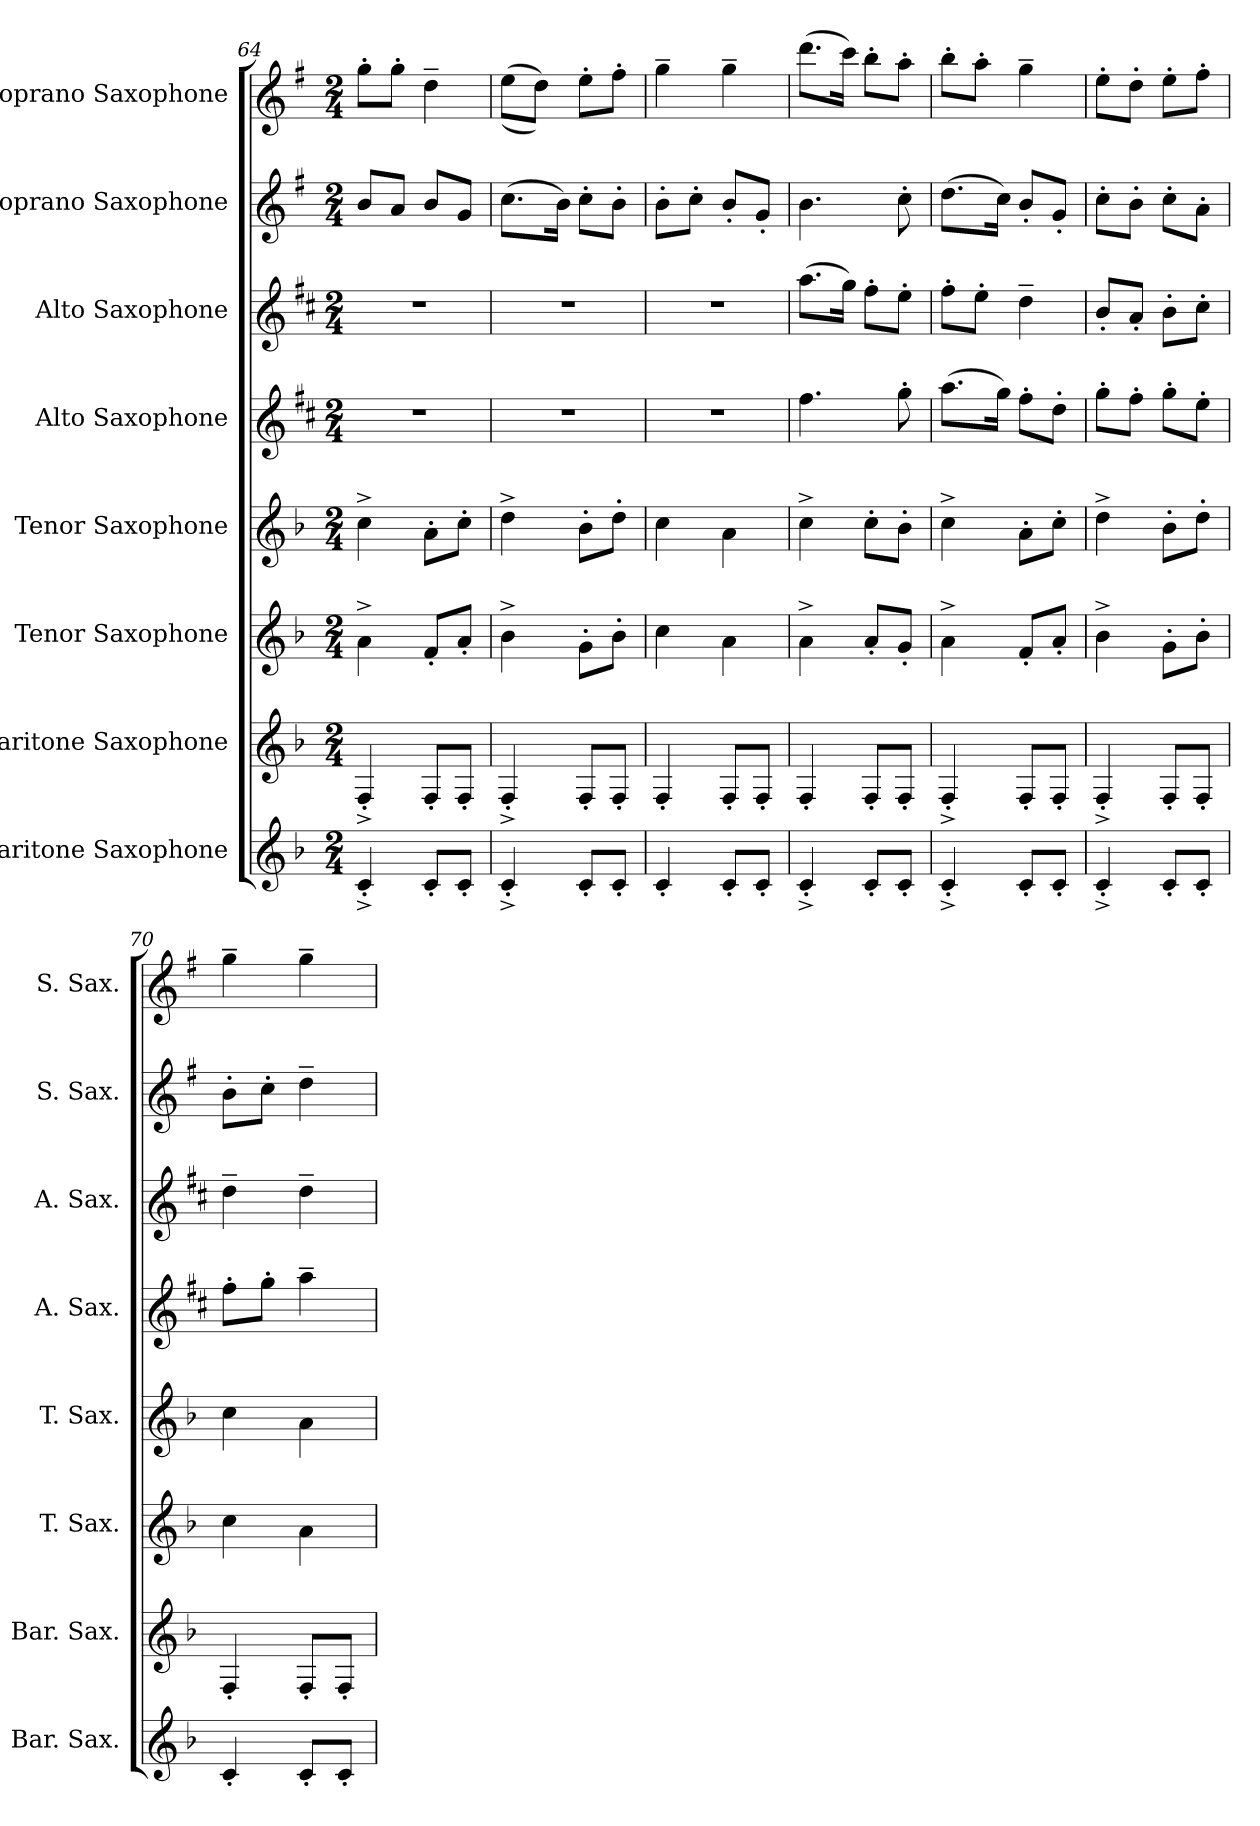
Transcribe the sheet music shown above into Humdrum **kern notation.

**kern	**kern	**kern	**kern	**kern	**kern	**kern	**kern
*part8	*part7	*part6	*part5	*part4	*part3	*part2	*part1
*staff8	*staff7	*staff6	*staff5	*staff4	*staff3	*staff2	*staff1
*I"Baritone Saxophone	*I"Baritone Saxophone	*I"Tenor Saxophone	*I"Tenor Saxophone	*I"Alto Saxophone	*I"Alto Saxophone	*I"Soprano Saxophone	*I"Soprano Saxophone
*I'Bar. Sax.	*I'Bar. Sax.	*I'T. Sax.	*I'T. Sax.	*I'A. Sax.	*I'A. Sax.	*I'S. Sax.	*I'S. Sax.
!!LO:PB:g=z
*clefG2	*clefG2	*clefG2	*clefG2	*clefG2	*clefG2	*clefG2	*clefG2
*ITrd12c21	*ITrd12c21	*ITrd8c14	*ITrd8c14	*ITrd5c9	*ITrd5c9	*ITrd1c2	*ITrd1c2
*k[b-]	*k[b-]	*k[b-]	*k[b-]	*k[b-]	*k[b-]	*k[b-]	*k[b-]
*M2/4	*M2/4	*M2/4	*M2/4	*M2/4	*M2/4	*M2/4	*M2/4
=64	=64	=64	=64	=64	=64	=64	=64
4C'^/	4FF'^/	4A^\	4c^\	2r	2r	8a/L	8ff'\L
.	.	.	.	.	.	8g/J	8ff'\J
8C'/L	8FF'/L	8F'/L	8A'\L	.	.	8a/L	4cc~\
8C'/J	8FF'/J	8A'/J	8c'\J	.	.	8f/J	.
=65	=65	=65	=65	=65	=65	=65	=65
4C'^/	4FF'^/	4B-^\	4d^\	2r	2r	(8.b-\L	((8dd\L
.	.	.	.	.	.	.	8cc\J))
.	.	.	.	.	.	16a\Jk)	.
8C'/L	8FF'/L	8G'\L	8B-'\L	.	.	8b-'\L	8dd'\L
8C'/J	8FF'/J	8B-'\J	8d'\J	.	.	8a'\J	8ee'\J
=66	=66	=66	=66	=66	=66	=66	=66
4C'/	4FF'/	4c\	4c\	2r	2r	8a'\L	4ff~\
.	.	.	.	.	.	8b-'\J	.
8C'/L	8FF'/L	4A\	4A\	.	.	8a'/L	4ff~\
8C'/J	8FF'/J	.	.	.	.	8f'/J	.
=67	=67	=67	=67	=67	=67	=67	=67
4C'^/	4FF'/	4A^\	4c^\	4.a\	(8.cc\L	4.a\	(8.ccc\L
.	.	.	.	.	16b-\Jk)	.	16bb-\Jk)
8C'/L	8FF'/L	8A'/L	8c'\L	.	8a'\L	.	8aa'\L
8C'/J	8FF'/J	8G'/J	8B-'\J	8b-'\	8g'\J	8b-'\	8gg'\J
=68	=68	=68	=68	=68	=68	=68	=68
4C'^/	4FF'^/	4A^\	4c^\	(8.cc\L	8a'\L	(8.cc\L	8aa'\L
.	.	.	.	.	8g'\J	.	8gg'\J
.	.	.	.	16b-\Jk)	.	16b-\Jk)	.
8C'/L	8FF'/L	8F'/L	8A'\L	8a'\L	4f~\	8a'/L	4ff~\
8C'/J	8FF'/J	8A'/J	8c'\J	8f'\J	.	8f'/J	.
=69	=69	=69	=69	=69	=69	=69	=69
4C'^/	4FF'^/	4B-^\	4d^\	8b-'\L	8d'/L	8b-'\L	8dd'\L
.	.	.	.	8a'\J	8c'/J	8a'\J	8cc'\J
8C'/L	8FF'/L	8G'\L	8B-'\L	8b-'\L	8d'\L	8b-'\L	8dd'\L
8C'/J	8FF'/J	8B-'\J	8d'\J	8g'\J	8e'\J	8g'\J	8ee'\J
=70	=70	=70	=70	=70	=70	=70	=70
4C'/	4FF'/	4c\	4c\	8a'\L	4f~\	8a'\L	4ff~\
.	.	.	.	8b-'\J	.	8b-'\J	.
8C'/L	8FF'/L	4A\	4A\	4cc~\	4f~\	4cc~\	4ff~\
8C'/J	8FF'/J	.	.	.	.	.	.
=	=	=	=	=	=	=	=
*-	*-	*-	*-	*-	*-	*-	*-
